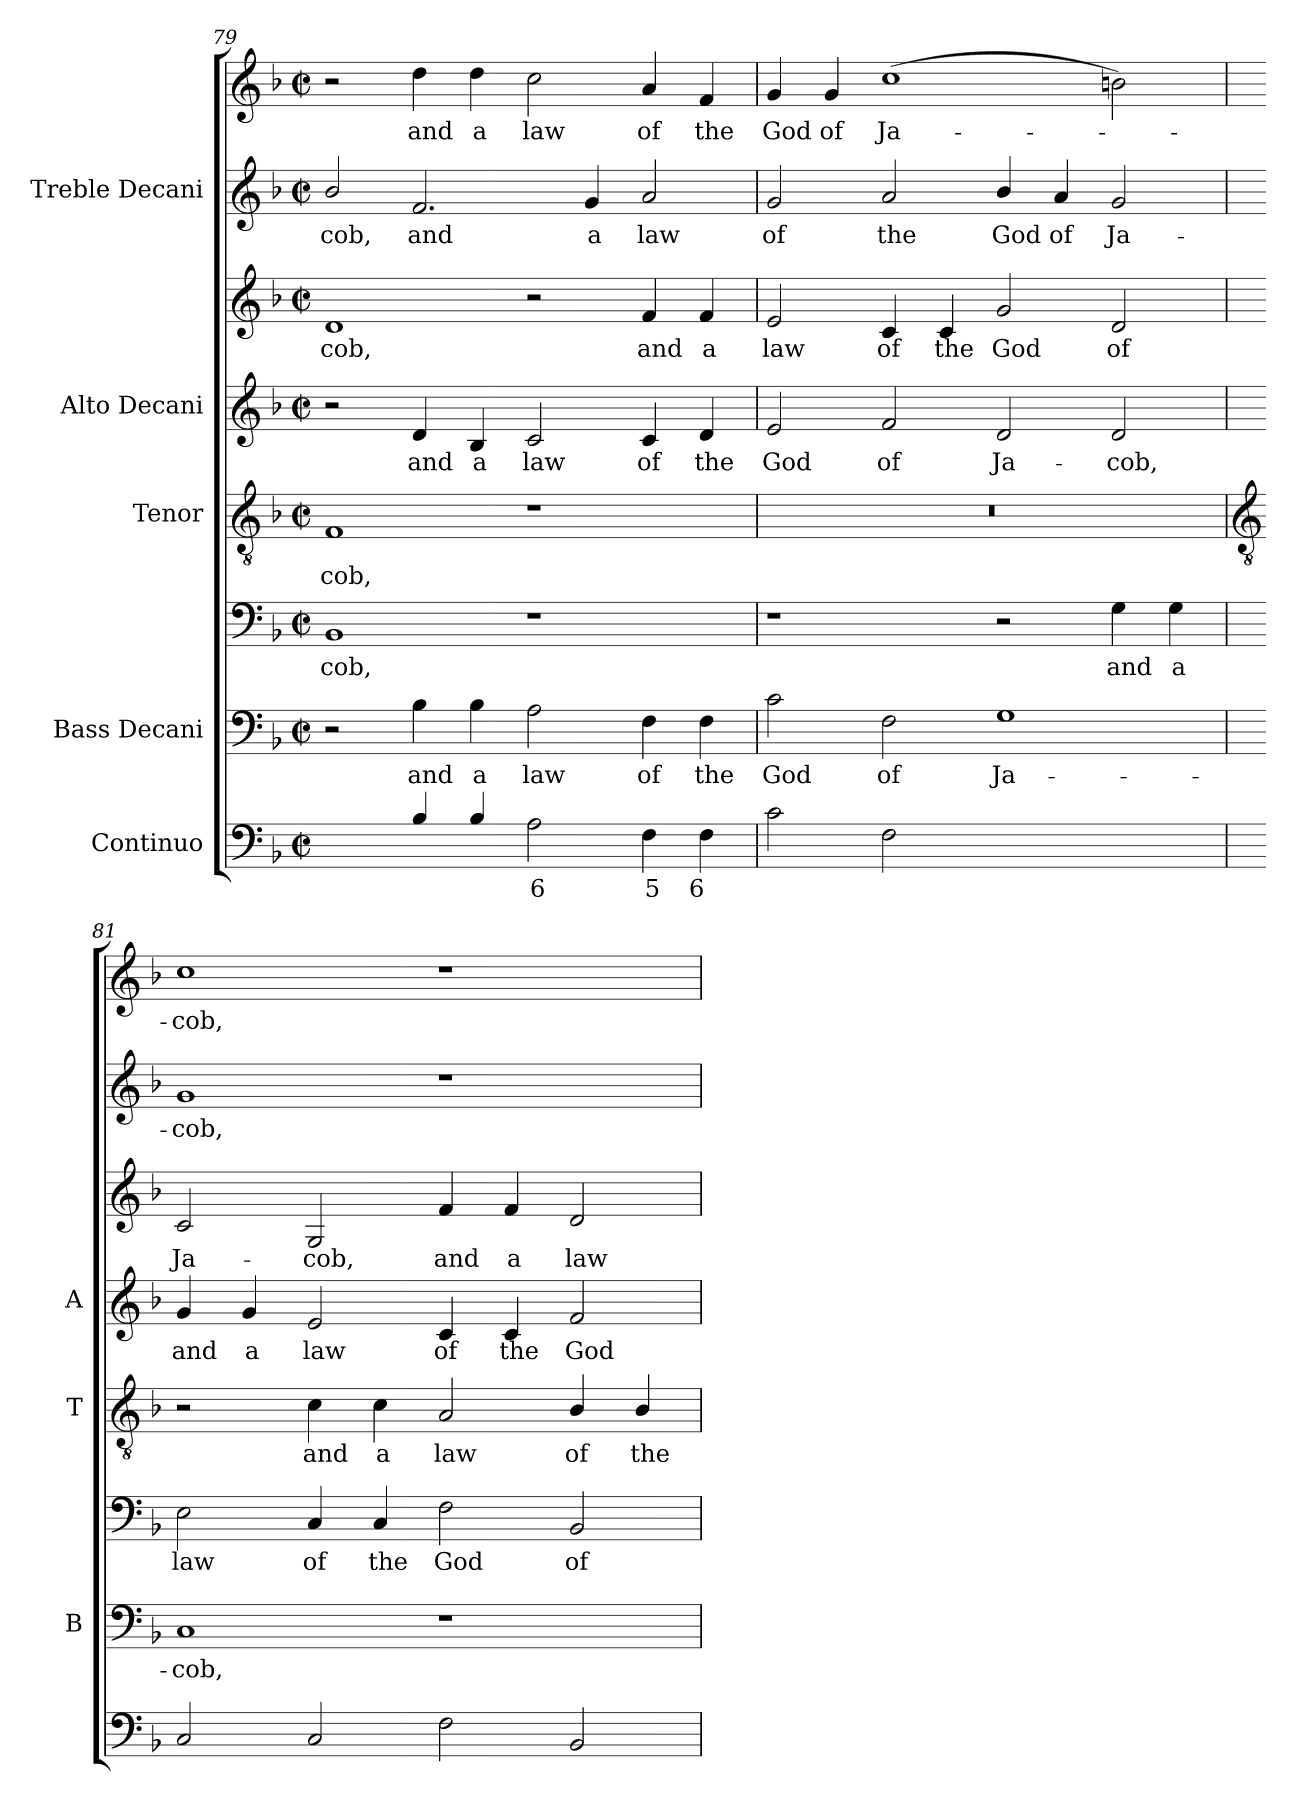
**kern	**text	**kern	**text	**kern	**text	**kern	**text	**kern	**text	**kern	**text	**kern	**text	**kern	**text
*part5	*part5	*part4	*part4	*part4	*part4	*part3	*part3	*part2	*part2	*part2	*part2	*part1	*part1	*part1	*part1
*staff8	*staff8	*staff7	*staff7	*staff6	*staff6	*staff5	*staff5	*staff4	*staff4	*staff3	*staff3	*staff2	*staff2	*staff1	*staff1
*I"Continuo	*	*I"Bass Decani	*	*	*	*I"Tenor	*	*I"Alto Decani	*	*	*	*I"Treble Decani	*	*	*
*	*	*I'B	*	*	*	*I'T	*	*I'A	*	*	*	*	*	*	*
*clefF4	*	*clefF4	*	*clefF4	*	*clefGv2	*	*clefG2	*	*clefG2	*	*clefG2	*	*clefG2	*
*k[b-]	*	*k[b-]	*	*k[b-]	*	*k[b-]	*	*k[b-]	*	*k[b-]	*	*k[b-]	*	*k[b-]	*
*F:	*	*F:	*	*F:	*	*F:	*	*F:	*	*F:	*	*F:	*	*F:	*
*M4/2	*	*M4/2	*	*M4/2	*	*M4/2	*	*M4/2	*	*M4/2	*	*M4/2	*	*M4/2	*
*met(c|)	*	*met(c|)	*	*met(c|)	*	*met(c|)	*	*met(c|)	*	*met(c|)	*	*met(c|)	*	*met(c|)	*
=79	=79	=79	=79	=79	=79	=79	=79	=79	=79	=79	=79	=79	=79	=79	=79
!	!	!	!	!	!LO:LY:b	!	!LO:LY:b	!	!	!	!LO:LY:b	!	!LO:LY:b	!	!
2BB-yy	.	2r	.	1BB-	-cob,	1F	cob,	2r	.	1d	-cob,	2b-/	cob,	2r	.
!	!	!	!LO:LY:b	!	!	!	!	!	!LO:LY:b	!	!	!	!LO:LY:b	!	!LO:LY:b
4B-/	.	4B-	and	.	.	.	.	4d	and	.	.	2.f	and	4dd	-and
!	!	!	!LO:LY:b	!	!	!	!	!	!LO:LY:b	!	!	!	!	!	!LO:LY:b
4B-/	.	4B-	a	.	.	.	.	4B-	a	.	.	.	.	4dd	a
!	!LO:LY:b	!	!LO:LY:b	!	!	!	!	!	!LO:LY:b	!	!	!	!	!	!LO:LY:b
2A	6	2A	law	1r	.	1r	.	2c	law	2r	.	.	.	2cc	law
!	!	!	!	!	!	!	!	!	!	!	!	!	!LO:LY:b	!	!
.	.	.	.	.	.	.	.	.	.	.	.	4g	a	.	.
!	!LO:LY:b	!	!LO:LY:b	!	!	!	!	!	!LO:LY:b	!	!LO:LY:b	!	!LO:LY:b	!	!LO:LY:b
4F	5	4F	of	.	.	.	.	4c	of	4f	and	2a	law	4a	of
!	!LO:LY:b	!	!LO:LY:b	!	!	!	!	!	!LO:LY:b	!	!LO:LY:b	!	!	!	!LO:LY:b
4F	6	4F	the	.	.	.	.	4d	the	4f	a	.	.	4f	the
=80	=80	=80	=80	=80	=80	=80	=80	=80	=80	=80	=80	=80	=80	=80	=80
!	!	!	!LO:LY:b	!	!	!	!	!	!LO:LY:b	!	!LO:LY:b	!	!LO:LY:b	!	!LO:LY:b
2c	.	2c	God	1r	.	0r	.	2e	God	2e	law	2g	of	4g	God
!	!	!	!	!	!	!	!	!	!	!	!	!	!	!	!LO:LY:b
.	.	.	.	.	.	.	.	.	.	.	.	.	.	4g	of
!	!	!	!LO:LY:b	!	!	!	!	!	!LO:LY:b	!	!LO:LY:b	!	!LO:LY:b	!	!LO:LY:b
2F	.	2F	of	.	.	.	.	2f	of	4c	of	2a	the	(>1cc	Ja-
!	!	!	!	!	!	!	!	!	!	!	!LO:LY:b	!	!	!	!
.	.	.	.	.	.	.	.	.	.	4c	the	.	.	.	.
!	!LO:LY:b	!	!LO:LY:b	!	!	!	!	!	!LO:LY:b	!	!LO:LY:b	!	!LO:LY:b	!	!
[2Gyy	4	1G	Ja-	2r	.	.	.	2d	Ja-	2g	God	4b-/	God	.	.
!	!	!	!	!	!	!	!	!	!	!	!	!	!LO:LY:b	!	!
.	.	.	.	.	.	.	.	.	.	.	.	4a	of	.	.
!	!LO:LY:b	!	!	!	!LO:LY:b	!	!	!	!LO:LY:b	!	!LO:LY:b	!	!LO:LY:b	!	!
2Gyy]	3	.	.	4G	and	.	.	2d	-cob,	2d	of	2g	Ja-	2bn)	.
!	!	!	!	!	!LO:LY:b	!	!	!	!	!	!	!	!	!	!
.	.	.	.	4G	a	.	.	.	.	.	.	.	.	.	.
!!LO:LB:g=z
=81	=81	=81	=81	=81	=81	=81	=81	=81	=81	=81	=81	=81	=81	=81	=81
*	*	*	*	*	*	*clefGv2	*	*	*	*	*	*	*	*	*
!	!	!	!LO:LY:b	!	!LO:LY:b	!	!	!	!LO:LY:b	!	!LO:LY:b	!	!LO:LY:b	!	!LO:LY:b
2C	.	1C	cob,	2E	-law	2r	.	4g	and	2c	Ja-	1g	cob,	1cc	-cob,
!	!	!	!	!	!	!	!	!	!LO:LY:b	!	!	!	!	!	!
.	.	.	.	.	.	.	.	4g	a	.	.	.	.	.	.
!	!	!	!	!	!LO:LY:b	!	!LO:LY:b	!	!LO:LY:b	!	!LO:LY:b	!	!	!	!
2C	.	.	.	4C	of	4c	and	2e	law	2G	-cob,	.	.	.	.
!	!	!	!	!	!LO:LY:b	!	!LO:LY:b	!	!	!	!	!	!	!	!
.	.	.	.	4C	the	4c	a	.	.	.	.	.	.	.	.
!	!	!	!	!	!LO:LY:b	!	!LO:LY:b	!	!LO:LY:b	!	!LO:LY:b	!	!	!	!
2F	.	1r	.	2F	God	2A	law	4c	of	4f	and	1r	.	1r	.
!	!	!	!	!	!	!	!	!	!LO:LY:b	!	!LO:LY:b	!	!	!	!
.	.	.	.	.	.	.	.	4c	the	4f	a	.	.	.	.
!	!	!	!	!	!LO:LY:b	!	!LO:LY:b	!	!LO:LY:b	!	!LO:LY:b	!	!	!	!
2BB-	.	.	.	2BB-	of	4B-/	of	2f	God	2d	law	.	.	.	.
!	!	!	!	!	!	!	!LO:LY:b	!	!	!	!	!	!	!	!
.	.	.	.	.	.	4B-/	the	.	.	.	.	.	.	.	.
=	=	=	=	=	=	=	=	=	=	=	=	=	=	=	=
*-	*-	*-	*-	*-	*-	*-	*-	*-	*-	*-	*-	*-	*-	*-	*-
